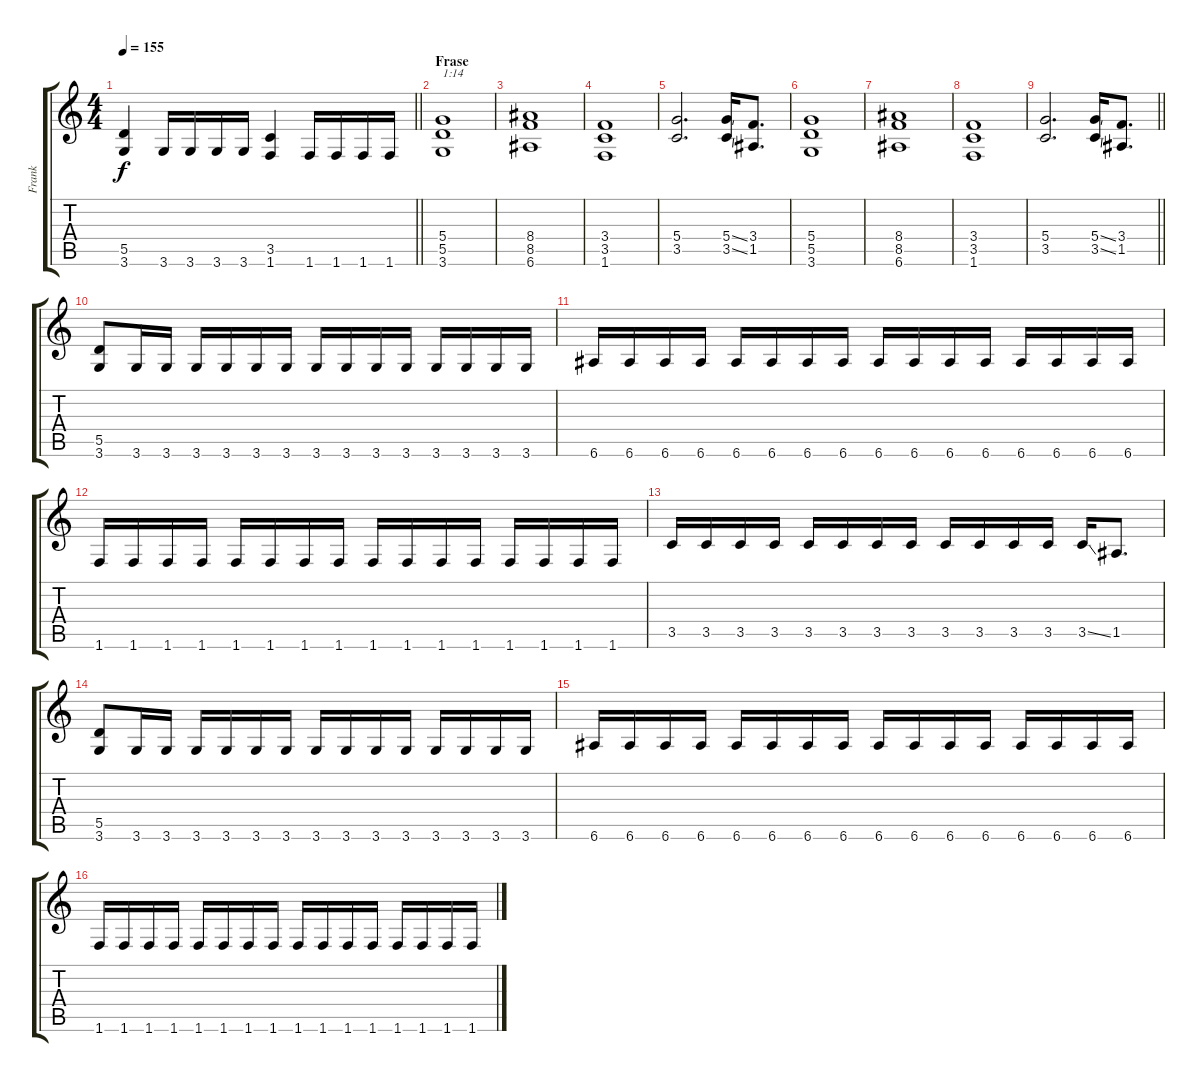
\track ("Frank" "Frank") {instrument distortionguitar}
\staff {score tabs}
\tuning (E4 B3 G3 D3 A2 E2) {hide}
\ts (4 4)
\tempo 155
\clef g2
\barLineRight lightlight
\ks c
(5.5 3.6).4{dy f} 3.6.16 3.6.16 3.6.16 3.6.16 (3.5 1.6).4 1.6.16 1.6.16 1.6.16 1.6.16 |
\section ("" "Frase")
(5.4 5.5 3.6).1{txt "1:14"} |
(8.4 8.5 6.6).1 |
(3.4 3.5 1.6).1 |
(5.4 3.5).2{d} (5.4{ss} 3.5{ss}).16 (3.4 1.5).8{d} |
(5.4 5.5 3.6).1 |
(8.4 8.5 6.6).1 |
(3.4 3.5 1.6).1 |
\barLineRight lightlight
(5.4 3.5).2{d} (5.4{ss} 3.5{ss}).16 (3.4 1.5).8{d} |
(5.5 3.6).8 3.6.16 3.6.16 3.6.16 3.6.16 3.6.16 3.6.16 3.6.16 3.6.16 3.6.16 3.6.16 3.6.16 3.6.16 3.6.16 3.6.16 |
6.6.16 6.6.16 6.6.16 6.6.16 6.6.16 6.6.16 6.6.16 6.6.16 6.6.16 6.6.16 6.6.16 6.6.16 6.6.16 6.6.16 6.6.16 6.6.16 |
1.6.16 1.6.16 1.6.16 1.6.16 1.6.16 1.6.16 1.6.16 1.6.16 1.6.16 1.6.16 1.6.16 1.6.16 1.6.16 1.6.16 1.6.16 1.6.16 |
3.5.16 3.5.16 3.5.16 3.5.16 3.5.16 3.5.16 3.5.16 3.5.16 3.5.16 3.5.16 3.5.16 3.5.16 3.5{ss}.16 1.5.8{d} |
(5.5 3.6).8 3.6.16 3.6.16 3.6.16 3.6.16 3.6.16 3.6.16 3.6.16 3.6.16 3.6.16 3.6.16 3.6.16 3.6.16 3.6.16 3.6.16 |
6.6.16 6.6.16 6.6.16 6.6.16 6.6.16 6.6.16 6.6.16 6.6.16 6.6.16 6.6.16 6.6.16 6.6.16 6.6.16 6.6.16 6.6.16 6.6.16 |
1.6.16 1.6.16 1.6.16 1.6.16 1.6.16 1.6.16 1.6.16 1.6.16 1.6.16 1.6.16 1.6.16 1.6.16 1.6.16 1.6.16 1.6.16 1.6.16
